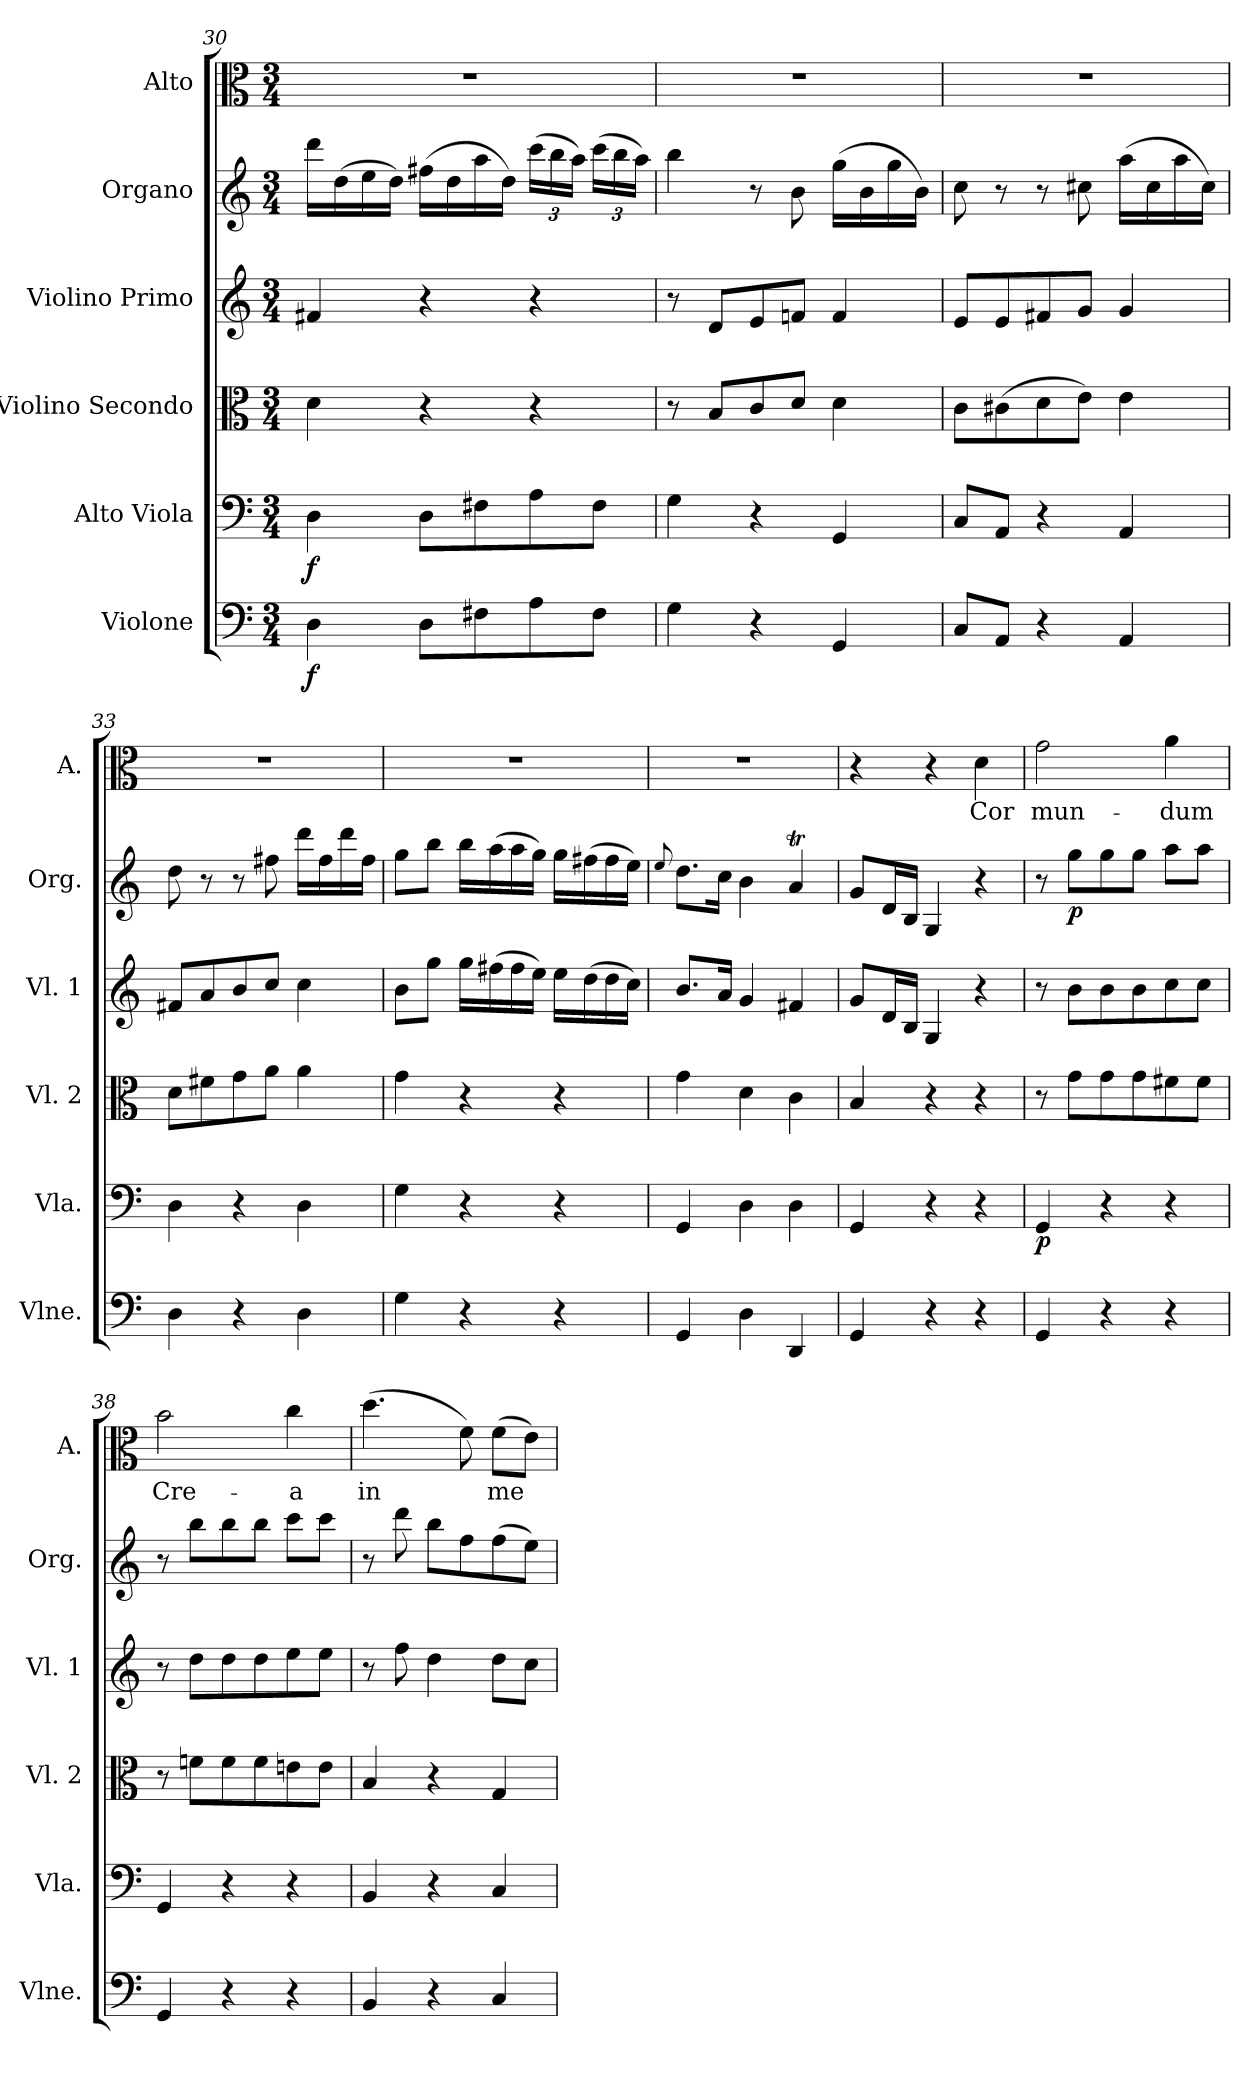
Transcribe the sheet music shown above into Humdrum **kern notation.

**kern	**dynam	**kern	**dynam	**kern	**kern	**kern	**dynam	**kern	**text
*part6	*part6	*part5	*part5	*part4	*part3	*part2	*part2	*part1	*part1
*staff6	*staff6	*staff5	*staff5	*staff4	*staff3	*staff2	*staff2	*staff1	*staff1
*I"Violone	*	*I"Alto Viola	*	*I"Violino Secondo	*I"Violino Primo	*I"Organo	*	*I"Alto	*
*I'Vlne.	*	*I'Vla.	*	*I'Vl. 2	*I'Vl. 1	*I'Org.	*	*I'A.	*
*clefF4	*	*clefF4	*	*clefC3	*clefG2	*clefG2	*	*clefC3	*
*	*	*ITrd7c12	*	*	*	*	*	*	*
*k[]	*	*k[]	*	*k[]	*k[]	*k[]	*	*k[]	*
*M3/4	*	*M3/4	*	*M3/4	*M3/4	*M3/4	*	*M3/4	*
=30	=30	=30	=30	=30	=30	=30	=30	=30	=30
!	!LO:DY:b	!	!LO:DY:b	!	!	!	!	!	!
4D\	f	4DD\	f	4d\	4f#X/	16ddd\LL	.	2.r	.
.	.	.	.	.	.	(>16dd\	.	.	.
.	.	.	.	.	.	16ee\	.	.	.
.	.	.	.	.	.	16dd\JJ)	.	.	.
8D\L	.	8DD\L	.	4r	4r	(>16ff#X\LL	.	.	.
.	.	.	.	.	.	16dd\	.	.	.
8F#X\	.	8FF#X\	.	.	.	16aa\	.	.	.
.	.	.	.	.	.	16dd\JJ)	.	.	.
*	*	*	*	*	*	*Xbrackettup	*	*	*
8A\	.	8AA\	.	4r	4r	(>24ccc\LL	.	.	.
.	.	.	.	.	.	24bb\	.	.	.
.	.	.	.	.	.	24aa\JJ)	.	.	.
8F#\J	.	8FF#\J	.	.	.	(>24ccc\LL	.	.	.
.	.	.	.	.	.	24bb\	.	.	.
.	.	.	.	.	.	24aa\JJ)	.	.	.
=31	=31	=31	=31	=31	=31	=31	=31	=31	=31
4G\	.	4GG\	.	8r	8r	4bb\	.	2.r	.
.	.	.	.	8B/L	8d/L	.	.	.	.
4r	.	4r	.	8c/	8e/	8r	.	.	.
.	.	.	.	8d/J	8fn/J	8b\	.	.	.
4GG/	.	4GGG/	.	4d\	4f/	(>16gg\LL	.	.	.
.	.	.	.	.	.	16b\	.	.	.
.	.	.	.	.	.	16gg\	.	.	.
.	.	.	.	.	.	16b\JJ)	.	.	.
!!LO:LB:g=z
=32	=32	=32	=32	=32	=32	=32	=32	=32	=32
8C/L	.	8CC/L	.	8c\L	8e/L	8cc\	.	2.r	.
8AA/J	.	8AAA/J	.	(>8c#X\	8e/	8r	.	.	.
4r	.	4r	.	8d\	8f#X/	8r	.	.	.
.	.	.	.	8e\J)	8g/J	8cc#X\	.	.	.
4AA/	.	4AAA/	.	4e\	4g/	(>16aa\LL	.	.	.
.	.	.	.	.	.	16cc#\	.	.	.
.	.	.	.	.	.	16aa\	.	.	.
.	.	.	.	.	.	16cc#\JJ)	.	.	.
=33	=33	=33	=33	=33	=33	=33	=33	=33	=33
4D\	.	4DD\	.	8d\L	8f#X/L	8dd\	.	2.r	.
.	.	.	.	8f#X\	8a/	8r	.	.	.
4r	.	4r	.	8g\	8b/	8r	.	.	.
.	.	.	.	8a\J	8cc/J	8ff#X\	.	.	.
4D\	.	4DD\	.	4a\	4cc\	16ddd\LL	.	.	.
.	.	.	.	.	.	16ff#\	.	.	.
.	.	.	.	.	.	16ddd\	.	.	.
.	.	.	.	.	.	16ff#\JJ	.	.	.
=34	=34	=34	=34	=34	=34	=34	=34	=34	=34
4G\	.	4GG\	.	4g\	8b\L	8gg\L	.	2.r	.
.	.	.	.	.	8gg\J	8bb\J	.	.	.
4r	.	4r	.	4r	16gg\LL	16bb\LL	.	.	.
.	.	.	.	.	(>16ff#X\	(>16aa\	.	.	.
.	.	.	.	.	16ff#\	16aa\	.	.	.
.	.	.	.	.	16ee\JJ)	16gg\JJ)	.	.	.
4r	.	4r	.	4r	16ee\LL	16gg\LL	.	.	.
.	.	.	.	.	(>16dd\	(>16ff#X\	.	.	.
.	.	.	.	.	16dd\	16ff#\	.	.	.
.	.	.	.	.	16cc\JJ)	16ee\JJ)	.	.	.
=35	=35	=35	=35	=35	=35	=35	=35	=35	=35
.	.	.	.	.	.	8qqee/	.	.	.
4GG/	.	4GGG/	.	4g\	8.b/L	8.dd\L	.	2.r	.
.	.	.	.	.	16a/Jk	16cc\Jk	.	.	.
4D\	.	4DD\	.	4d\	4g/	4b\	.	.	.
4DD/	.	4DD\	.	4c\	4f#X/	4aT/	.	.	.
=36	=36	=36	=36	=36	=36	=36	=36	=36	=36
4GG/	.	4GGG/	.	4B/	8g/L	8g/L	.	4r	.
.	.	.	.	.	16d/L	16d/L	.	.	.
.	.	.	.	.	16B/JJ	16B/JJ	.	.	.
4r	.	4r	.	4r	4G/	4G/	.	4r	.
4r	.	4r	.	4r	4r	4r	.	4d\	Cor
!!LO:PB:g=z
=37	=37	=37	=37	=37	=37	=37	=37	=37	=37
!	!	!	!LO:DY:b	!	!	!	!	!	!
4GG/	.	4GGG/	p	8r	8r	8r	.	2g\	mun-
!	!	!	!	!	!	!	!LO:DY:b	!	!
.	.	.	.	8g\L	8b\L	8gg\L	p	.	.
4r	.	4r	.	8g\	8b\	8gg\	.	.	.
.	.	.	.	8g\	8b\	8gg\J	.	.	.
4r	.	4r	.	8f#X\	8cc\	8aa\L	.	4a\	-dum
.	.	.	.	8f#\J	8cc\J	8aa\J	.	.	.
=38	=38	=38	=38	=38	=38	=38	=38	=38	=38
4GG/	.	4GGG/	.	8r	8r	8r	.	2b\	Cre-
.	.	.	.	8fn\L	8dd\L	8bb\L	.	.	.
4r	.	4r	.	8f\	8dd\	8bb\	.	.	.
.	.	.	.	8f\	8dd\	8bb\J	.	.	.
4r	.	4r	.	8en\	8ee\	8ccc\L	.	4cc\	-a
.	.	.	.	8e\J	8ee\J	8ccc\J	.	.	.
=39	=39	=39	=39	=39	=39	=39	=39	=39	=39
4BB/	.	4BBB/	.	4B/	8r	8r	.	(>4.dd\	in
.	.	.	.	.	8ff\	8ddd\	.	.	.
4r	.	4r	.	4r	4dd\	8bb\L	.	.	.
.	.	.	.	.	.	8ff\	.	8f\)	.
4C/	.	4CC/	.	4G/	8dd\L	(>8ff\	.	(>8f\L	me
.	.	.	.	.	8cc\J	8ee\J)	.	8e\J)	.
=	=	=	=	=	=	=	=	=	=
*-	*-	*-	*-	*-	*-	*-	*-	*-	*-
